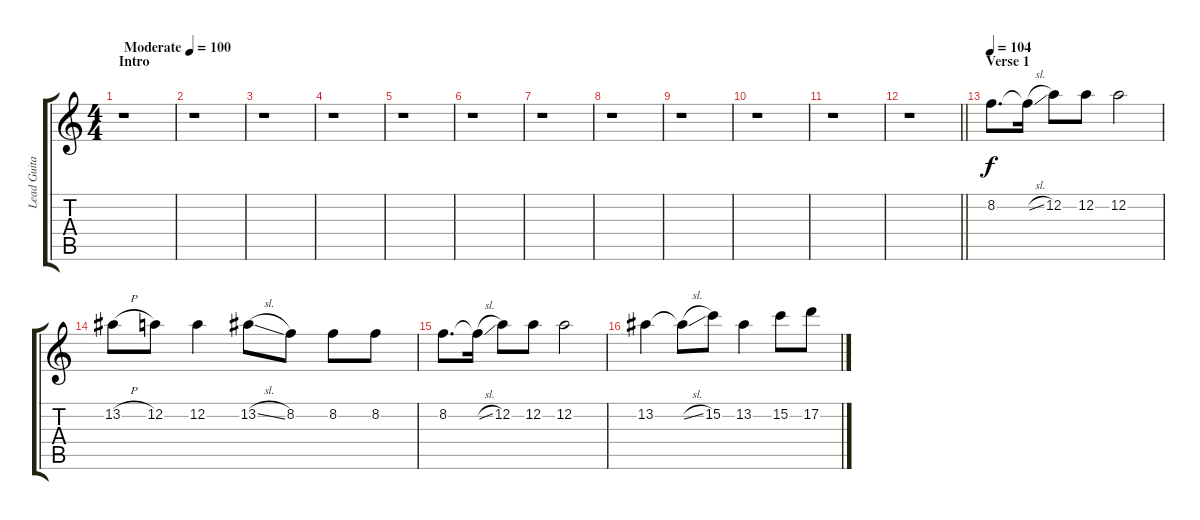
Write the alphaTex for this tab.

\track ("Lead Guitar 2 (Distortion)" "Lead Guita") {instrument distortionguitar}
\staff {score tabs}
\tuning (D4 A3 F3 C3 G2 C2) {hide}
\ts (4 4)
\section ("" "Intro")
\tempo (100 "Moderate")
\clef g2
\ks c
r.1{dy f instrument distortionguitar} |
r.1 |
r.1 |
r.1 |
r.1 |
r.1 |
r.1 |
r.1 |
r.1 |
r.1 |
r.1 |
\barLineRight lightlight
r.1 |
\section ("" "Verse 1")
\tempo 104
8.2.8{d} 8.2{sl t}.16 12.2.8 12.2.8 12.2.2 |
13.2{h}.8 12.2.8 12.2.4 13.2{sl}.8 8.2.8 8.2.8 8.2.8 |
8.2.8{d} 8.2{sl t}.16 12.2.8 12.2.8 12.2.2 |
13.2.4 13.2{sl t}.8 15.2.8 13.2.4 15.2.8 17.2.8
